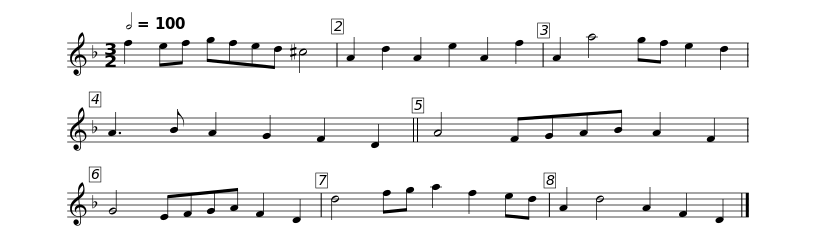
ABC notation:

X:1
L:1/8
Q:1/2=100
M:3/2
I:linebreak $
K:Dmin
V:1 treble
V:1
 f2 ef gfed ^c4 | A2 d2 A2 e2 A2 f2 | A2 a4 gf e2 d2 | A3 B A2 G2 F2 D2 || A4 FGAB A2 F2 | %5
 G4 EFGA F2 D2 |$ d4 fg a2 f2 ed | A2 d4 A2 F2 D2 |] %8
